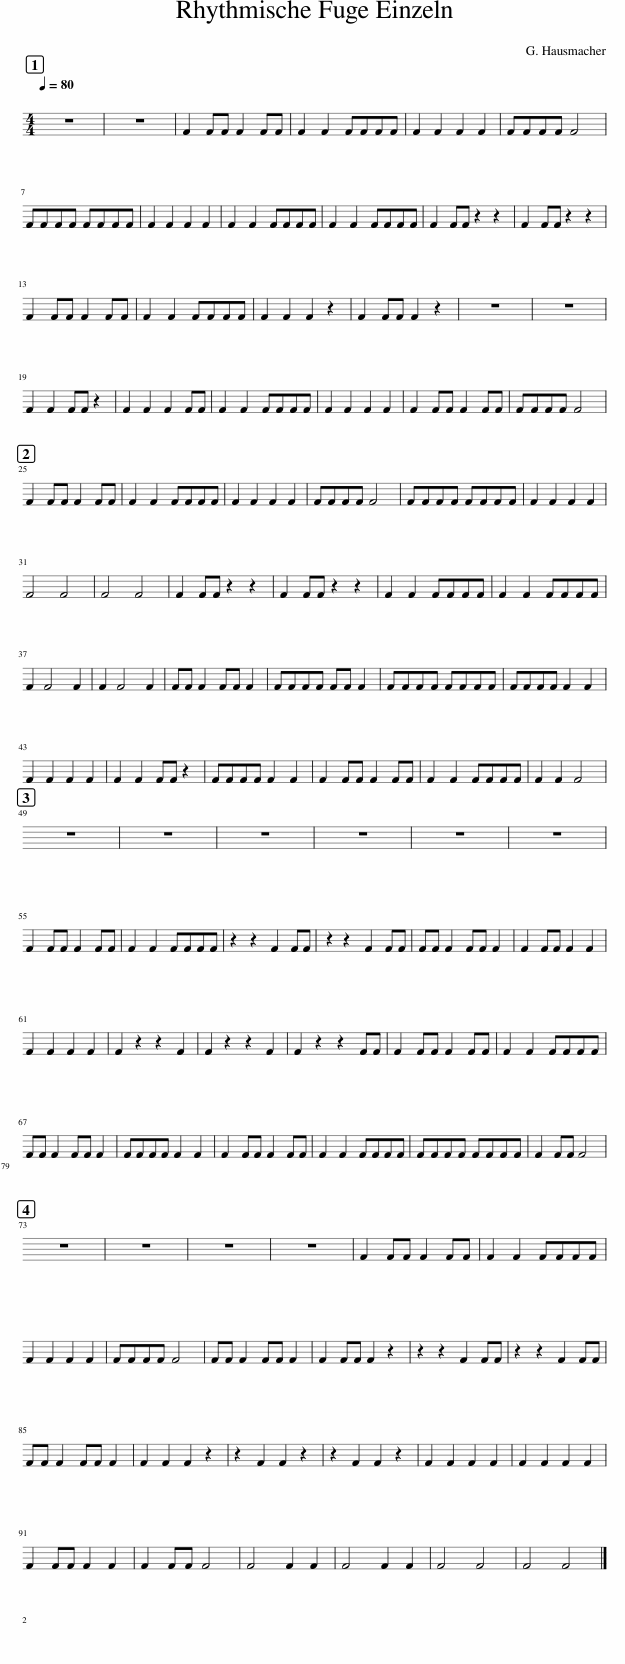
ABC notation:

X:1
L:1/8
Q:1/4=80
M:4/4
I:linebreak $
K:C
V:1 treble
V:1
 z8 | z8 | F2 FF F2 FF | F2 F2 FFFF | F2 F2 F2 F2 | %5
 FFFF F4 |$ FFFF FFFF | F2 F2 F2 F2 | F2 F2 FFFF | F2 F2 FFFF | %10
 F2 FF z2 z2 | F2 FF z2 z2 |$ F2 FF F2 FF | F2 F2 FFFF | F2 F2 F2 z2 | %15
 F2 FF F2 z2 | z8 | z8 |$ F2 F2 FF z2 | F2 F2 F2 FF | %20
 F2 F2 FFFF | F2 F2 F2 F2 | F2 FF F2 FF | FFFF F4 |$ F2 FF F2 FF | %25
 F2 F2 FFFF | F2 F2 F2 F2 | FFFF F4 | FFFF FFFF | F2 F2 F2 F2 |$ %30
 F4 F4 | F4 F4 | F2 FF z2 z2 | F2 FF z2 z2 | F2 F2 FFFF | %35
 F2 F2 FFFF |$ F2 F4 F2 | F2 F4 F2 | FF F2 FF F2 | FFFF FF F2 | %40
 FFFF FFFF | FFFF F2 F2 |$ F2 F2 F2 F2 | F2 F2 FF z2 | FFFF F2 F2 | %45
 F2 FF F2 FF | F2 F2 FFFF | F2 F2 F4 |$ z8 | z8 | %50
 z8 | z8 | z8 | z8 |$ F2 FF F2 FF | %55
 F2 F2 FFFF | z2 z2 F2 FF | z2 z2 F2 FF | FF F2 FF F2 | F2 FF F2 F2 |$ %60
 F2 F2 F2 F2 | F2 z2 z2 F2 | F2 z2 z2 F2 | F2 z2 z2 FF | F2 FF F2 FF | %65
 F2 F2 FFFF |$ FF F2 FF F2 | FFFF F2 F2 | F2 FF F2 FF | F2 F2 FFFF | %70
 FFFF FFFF | F2 FF F4 |$ z8 | z8 | z8 | %75
 z8 | F2 FF F2 FF | F2 F2 FFFF |$ F2 F2 F2 F2 | FFFF F4 | %80
 FF F2 FF F2 | F2 FF F2 z2 | z2 z2 F2 FF | z2 z2 F2 FF |$ FF F2 FF F2 | %85
 F2 F2 F2 z2 | z2 F2 F2 z2 | z2 F2 F2 z2 | F2 F2 F2 F2 | F2 F2 F2 F2 |$ %90
 F2 FF F2 F2 | F2 FF F4 | F4 F2 F2 | F4 F2 F2 | F4 F4 | %95
 F4 F4 |] %96
